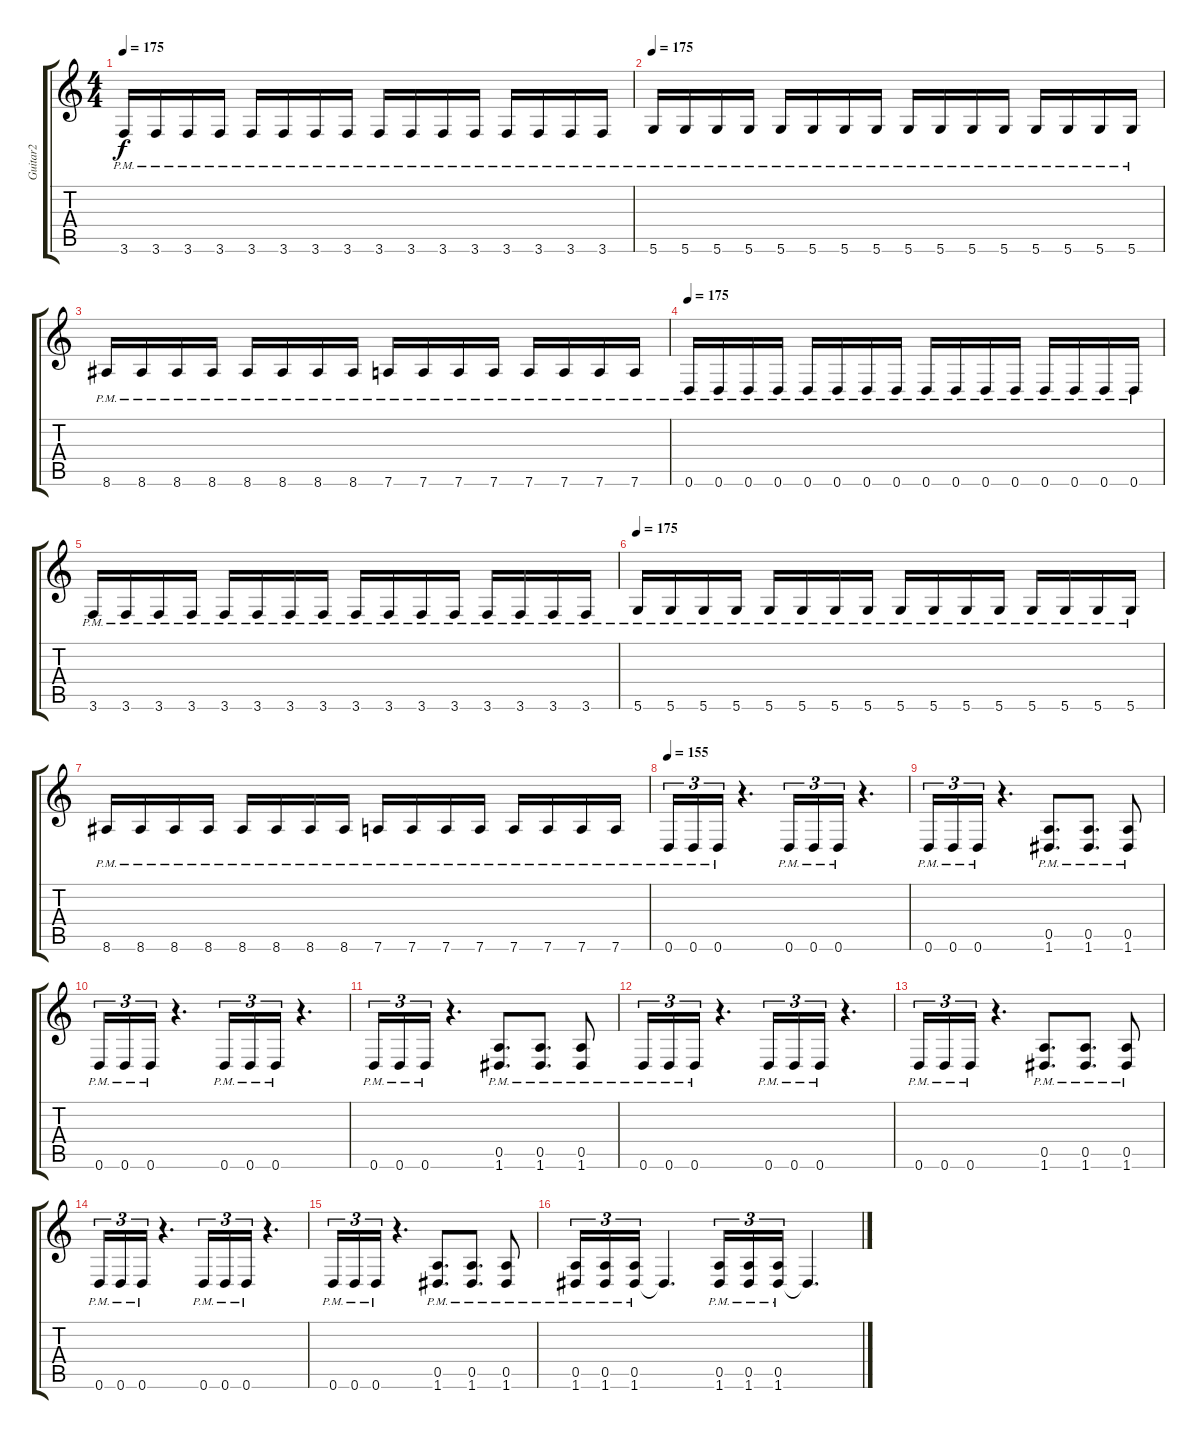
\track ("Guitar2" "Guitar2") {instrument distortionguitar}
\staff {score tabs}
\tuning (E4 B3 G3 D3 A2 D2) {hide}
\ts (4 4)
\tempo 175
\clef g2
\ks c
3.6{pm}.16{dy f} 3.6{pm}.16 3.6{pm}.16 3.6{pm}.16 3.6{pm}.16 3.6{pm}.16 3.6{pm}.16 3.6{pm}.16 3.6{pm}.16 3.6{pm}.16 3.6{pm}.16 3.6{pm}.16 3.6{pm}.16 3.6{pm}.16 3.6{pm}.16 3.6{pm}.16 |
\tempo 175
5.6{pm}.16 5.6{pm}.16 5.6{pm}.16 5.6{pm}.16 5.6{pm}.16 5.6{pm}.16 5.6{pm}.16 5.6{pm}.16 5.6{pm}.16 5.6{pm}.16 5.6{pm}.16 5.6{pm}.16 5.6{pm}.16 5.6{pm}.16 5.6{pm}.16 5.6{pm}.16 |
8.6{pm}.16 8.6{pm}.16 8.6{pm}.16 8.6{pm}.16 8.6{pm}.16 8.6{pm}.16 8.6{pm}.16 8.6{pm}.16 7.6{pm}.16 7.6{pm}.16 7.6{pm}.16 7.6{pm}.16 7.6{pm}.16 7.6{pm}.16 7.6{pm}.16 7.6{pm}.16 |
\tempo 175
0.6{pm}.16 0.6{pm}.16 0.6{pm}.16 0.6{pm}.16 0.6{pm}.16 0.6{pm}.16 0.6{pm}.16 0.6{pm}.16 0.6{pm}.16 0.6{pm}.16 0.6{pm}.16 0.6{pm}.16 0.6{pm}.16 0.6{pm}.16 0.6{pm}.16 0.6{pm}.16 |
3.6{pm}.16 3.6{pm}.16 3.6{pm}.16 3.6{pm}.16 3.6{pm}.16 3.6{pm}.16 3.6{pm}.16 3.6{pm}.16 3.6{pm}.16 3.6{pm}.16 3.6{pm}.16 3.6{pm}.16 3.6{pm}.16 3.6{pm}.16 3.6{pm}.16 3.6{pm}.16 |
\tempo 175
5.6{pm}.16 5.6{pm}.16 5.6{pm}.16 5.6{pm}.16 5.6{pm}.16 5.6{pm}.16 5.6{pm}.16 5.6{pm}.16 5.6{pm}.16 5.6{pm}.16 5.6{pm}.16 5.6{pm}.16 5.6{pm}.16 5.6{pm}.16 5.6{pm}.16 5.6{pm}.16 |
8.6{pm}.16 8.6{pm}.16 8.6{pm}.16 8.6{pm}.16 8.6{pm}.16 8.6{pm}.16 8.6{pm}.16 8.6{pm}.16 7.6{pm}.16 7.6{pm}.16 7.6{pm}.16 7.6{pm}.16 7.6{pm}.16 7.6{pm}.16 7.6{pm}.16 7.6{pm}.16 |
\tempo 155
0.6{pm}.16{tu (3 2)} 0.6{pm}.16{tu (3 2)} 0.6{pm}.16{tu (3 2)} r.4{d} 0.6{pm}.16{tu (3 2)} 0.6{pm}.16{tu (3 2)} 0.6{pm}.16{tu (3 2)} r.4{d} |
0.6{pm}.16{tu (3 2)} 0.6{pm}.16{tu (3 2)} 0.6{pm}.16{tu (3 2)} r.4{d} (0.5 1.6{pm}).8{d} (0.5 1.6{pm}).8{d} (0.5 1.6{pm}).8 |
0.6{pm}.16{tu (3 2)} 0.6{pm}.16{tu (3 2)} 0.6{pm}.16{tu (3 2)} r.4{d} 0.6{pm}.16{tu (3 2)} 0.6{pm}.16{tu (3 2)} 0.6{pm}.16{tu (3 2)} r.4{d} |
0.6{pm}.16{tu (3 2)} 0.6{pm}.16{tu (3 2)} 0.6{pm}.16{tu (3 2)} r.4{d} (0.5 1.6{pm}).8{d} (0.5 1.6{pm}).8{d} (0.5 1.6{pm}).8 |
0.6{pm}.16{tu (3 2)} 0.6{pm}.16{tu (3 2)} 0.6{pm}.16{tu (3 2)} r.4{d} 0.6{pm}.16{tu (3 2)} 0.6{pm}.16{tu (3 2)} 0.6{pm}.16{tu (3 2)} r.4{d} |
0.6{pm}.16{tu (3 2)} 0.6{pm}.16{tu (3 2)} 0.6{pm}.16{tu (3 2)} r.4{d} (0.5 1.6{pm}).8{d} (0.5 1.6{pm}).8{d} (0.5 1.6{pm}).8 |
0.6{pm}.16{tu (3 2)} 0.6{pm}.16{tu (3 2)} 0.6{pm}.16{tu (3 2)} r.4{d} 0.6{pm}.16{tu (3 2)} 0.6{pm}.16{tu (3 2)} 0.6{pm}.16{tu (3 2)} r.4{d} |
0.6{pm}.16{tu (3 2)} 0.6{pm}.16{tu (3 2)} 0.6{pm}.16{tu (3 2)} r.4{d} (0.5 1.6{pm}).8{d} (0.5 1.6{pm}).8{d} (0.5 1.6{pm}).8 |
(0.5 1.6{pm}).16{tu (3 2)} (0.5 1.6{pm}).16{tu (3 2)} (0.5 1.6{pm}).16{tu (3 2)} 1.6{t}.4{d} (0.5 1.6{pm}).16{tu (3 2)} (0.5 1.6{pm}).16{tu (3 2)} (0.5 1.6{pm}).16{tu (3 2)} 1.6{t}.4{d}
